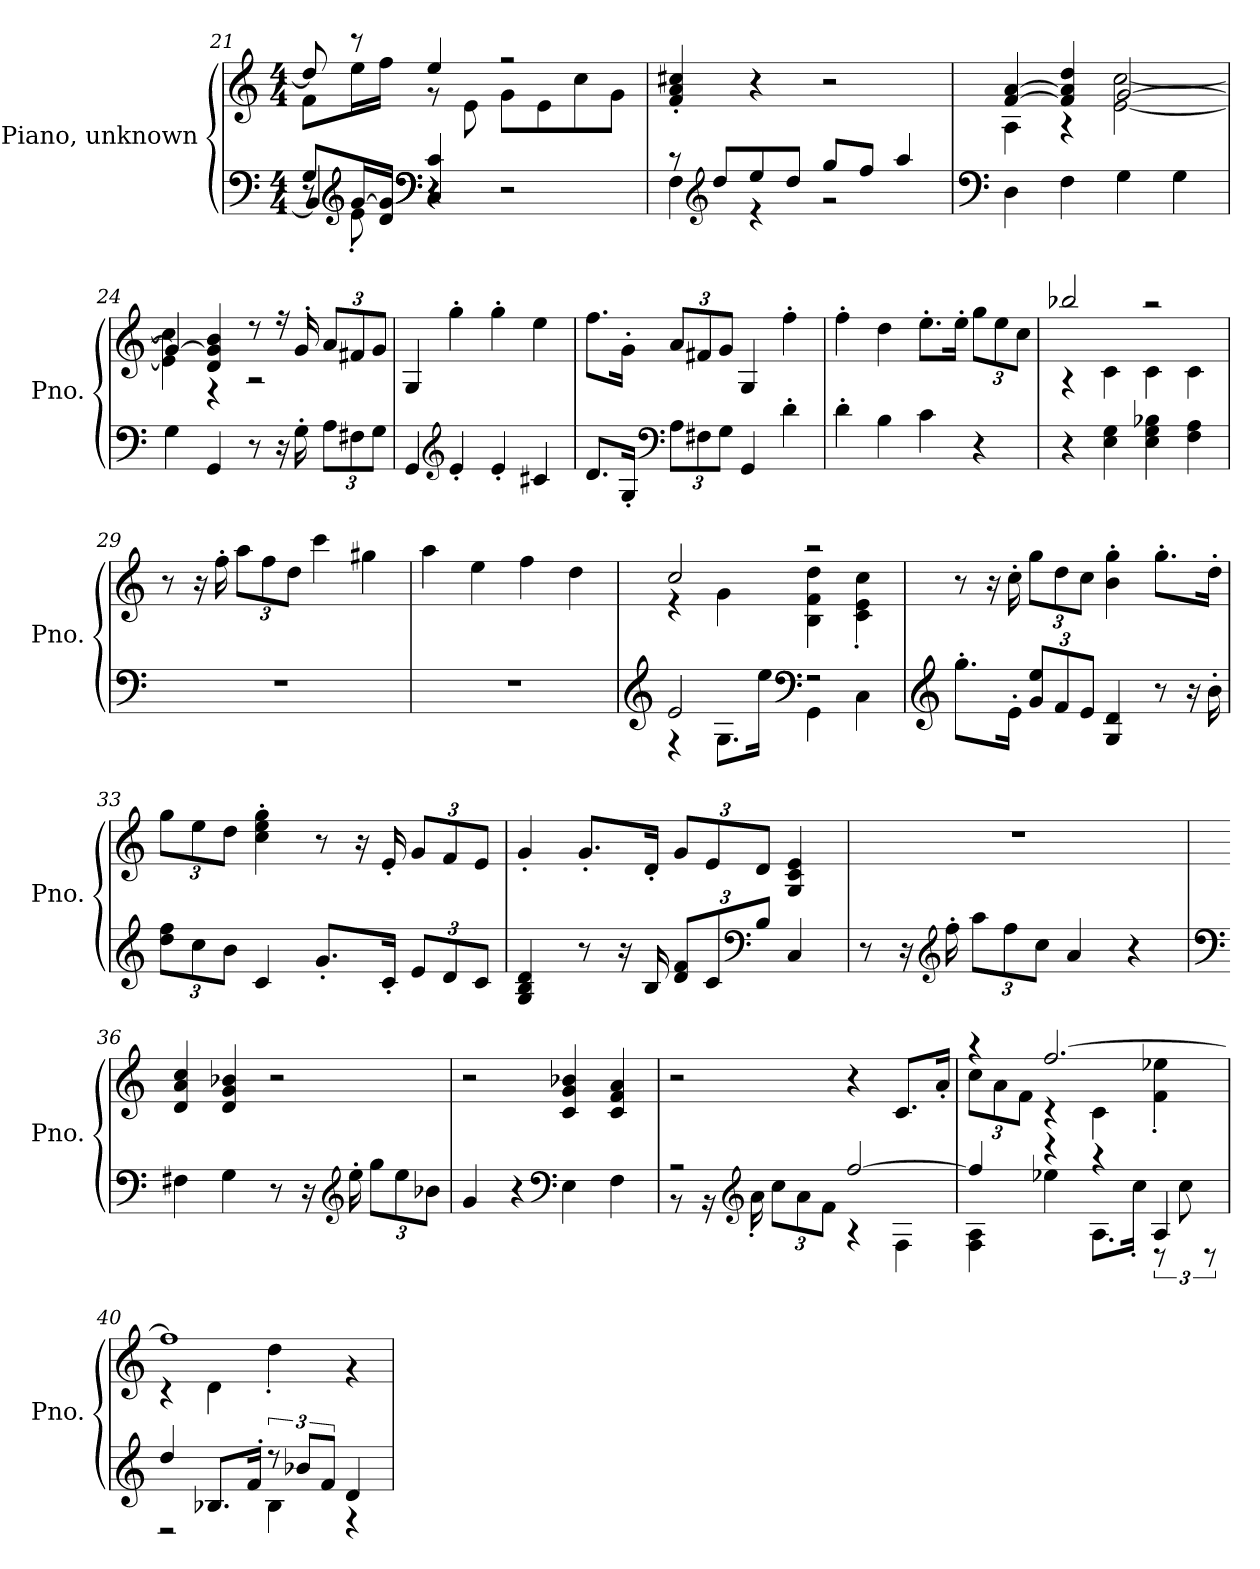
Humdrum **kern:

**kern	**kern
*part1	*part1
*staff2	*staff1
*I"Piano, unknown	*
*I'Pno.	*
*clefF4	*clefG2
*k[]	*k[]
*M4/4	*M4/4
=21	=21
*^	*^
*	*^	*	*
8G/L	8r	4BB/]	8dd/]	8f\L
*clefG2	*	*	*	*
[16g/L	8e'\	.	8r	16ee\L
16d/ 16g/]JJ	.	.	.	16ff\JJ
*clefF4	*	*	*	*
4C/ 4c/	4r	4r	4ee/	8r
.	.	.	.	8e\
2r	2r	2r	2r	8g\L
.	.	.	.	8e\
.	.	.	.	8cc\
.	.	.	.	8g\J
*	*v	*v	*	*
*	*	*v	*v
=22	=22	=22
8r	4F\	4f/' 4a/' 4cc#X/'
*clefG2	*	*
8dd/L	.	.
8ee/	4r	4r
8dd/J	.	.
8gg/L	2r	2r
8ff/J	.	.
4aa/	.	.
*v	*v	*
=23	=23
*clefF4	*
*	*^
4D\	[4f/ [4a/	4A\
4F\	4f/] 4a/] 4dd/	4r
4G\	[2g/	[2e\ [2cc\
4G\	.	.
!!LO:LB:g=z	!!
=24	=24	=24
4G\	4g/_	4e\] 4cc\]
4GG/	4d/ 4g/] 4b/	4r
8r	8r	2r
16r	16r	.
16G'\	16g'/	.
*Xbrackettup	*Xbrackettup	*
12A\L	12a/L	.
12F#X\	12f#X/	.
12G\J	12g/J	.
*	*v	*v
=25	=25
4GG/	4G/
*clefG2	*
4e'/	4gg'\
4e'/	4gg'\
4c#X/	4ee\
=26	=26
8.d/L	8.ff\L
16G'/Jk	16g'\Jk
*clefF4	*
12A\L	12a/L
12F#X\	12f#X/
12G\J	12g/J
4GG/	4G/
4d'\	4ff'\
=27	=27
4d'\	4ff'\
4B\	4dd\
4c\	8.ee'\L
.	16ee'\Jk
4r	12gg\L
.	12ee\
.	12cc\J
=28	=28
*	*^
4r	2bb-X/	4r
4E\ 4G\	.	4c\
4E\ 4G\ 4B-X\	2r	4c\
4F\ 4A\	.	4c\
*	*v	*v
!!LO:LB:g=z
=29	=29
1r	8r
.	16r
.	16ff'\
.	12aa\L
.	12ff\
.	12dd\J
.	4ccc\
.	4gg#X\
=30	=30
1r	4aa\
.	4ee\
.	4ff\
.	4dd\
=31	=31
*clefG2	*
*^	*^
2e/	4r	2cc/	4r
.	8.G\L	.	4g\
.	16ee\Jk	.	.
*clefF4	*	*	*
2r	4GG\	2r	4B\ 4f\ 4dd\
.	4C\	.	4c\' 4e\' 4cc\'
*v	*v	*	*
*	*v	*v
=32	=32
*clefG2	*
8.gg'\L	8r
.	16r
16e'\Jk	16cc'\
12g/ 12ee/L	12gg\L
12f/	12dd\
12e/J	12cc\J
4G/ 4d/	4b\' 4gg\'
8r	8.gg'\L
16r	.
16b'\	16dd'\Jk
=33	=33
12dd\ 12ff\L	12gg\L
12cc\	12ee\
12b\J	12dd\J
4c/	4cc\' 4ee\' 4gg\'
8.g'/L	8r
.	16r
16c'/Jk	16e'/
12e/L	12g/L
12d/	12f/
12c/J	12e/J
!!LO:LB:g=z
=34	=34
4G/ 4B/ 4d/	4g'/
8r	8.g'/L
16r	.
16B/	16d'/Jk
12d/ 12f/L	12g/L
12c/	12e/
*clefF4	*
12B/J	12d/J
4C/	4G/ 4c/ 4e/
=35	=35
8r	1r
16r	.
*clefG2	*
16ff'\	.
12aa\L	.
12ff\	.
12cc\J	.
4a/	.
4r	.
=36	=36
*clefF4	*
4F#X\	4d/ 4a/ 4cc/
4G\	4d/ 4g/ 4b-X/
8r	2r
16r	.
*clefG2	*
16ee'\	.
12gg\L	.
12ee\	.
12b-X\J	.
=37	=37
4g/	2r
4r	.
*clefF4	*
4E\	4c/ 4g/ 4b-X/
4F\	4c/ 4f/ 4a/
!!LO:LB:g=z
=38	=38
*^	*
2r	8r	2r
.	16r	.
*clefG2	*	*
.	16a'\	.
.	12cc\L	.
.	12a\	.
.	12f\J	.
[2ff/	4r	4r
.	4F\	8.c/L
.	.	16a'/Jk
=39	=39	=39
*	*	*^
4ff/]	4F\ 4A\	4r	12cc\L
.	.	.	12a\
.	.	.	12f\J
4r	4ee-X\	[2.ff/	4r
4r	8.A\L	.	4c\
.	16cc'\Jk	.	.
*	*brackettup	*	*
4A/	12r	.	4f\' 4ee-X\'
.	12cc\	.	.
.	12r	.	.
=40	=40	=40	=40
4dd/	2r	1ff]	4r
8.B-X/L	.	.	4d\
16f'/Jk	.	.	.
12r	4B-\	.	4dd'\
12b-X/L	.	.	.
12f/J	.	.	.
4d/	4r	.	4r
*v	*v	*	*
*	*v	*v
=	=
*-	*-
